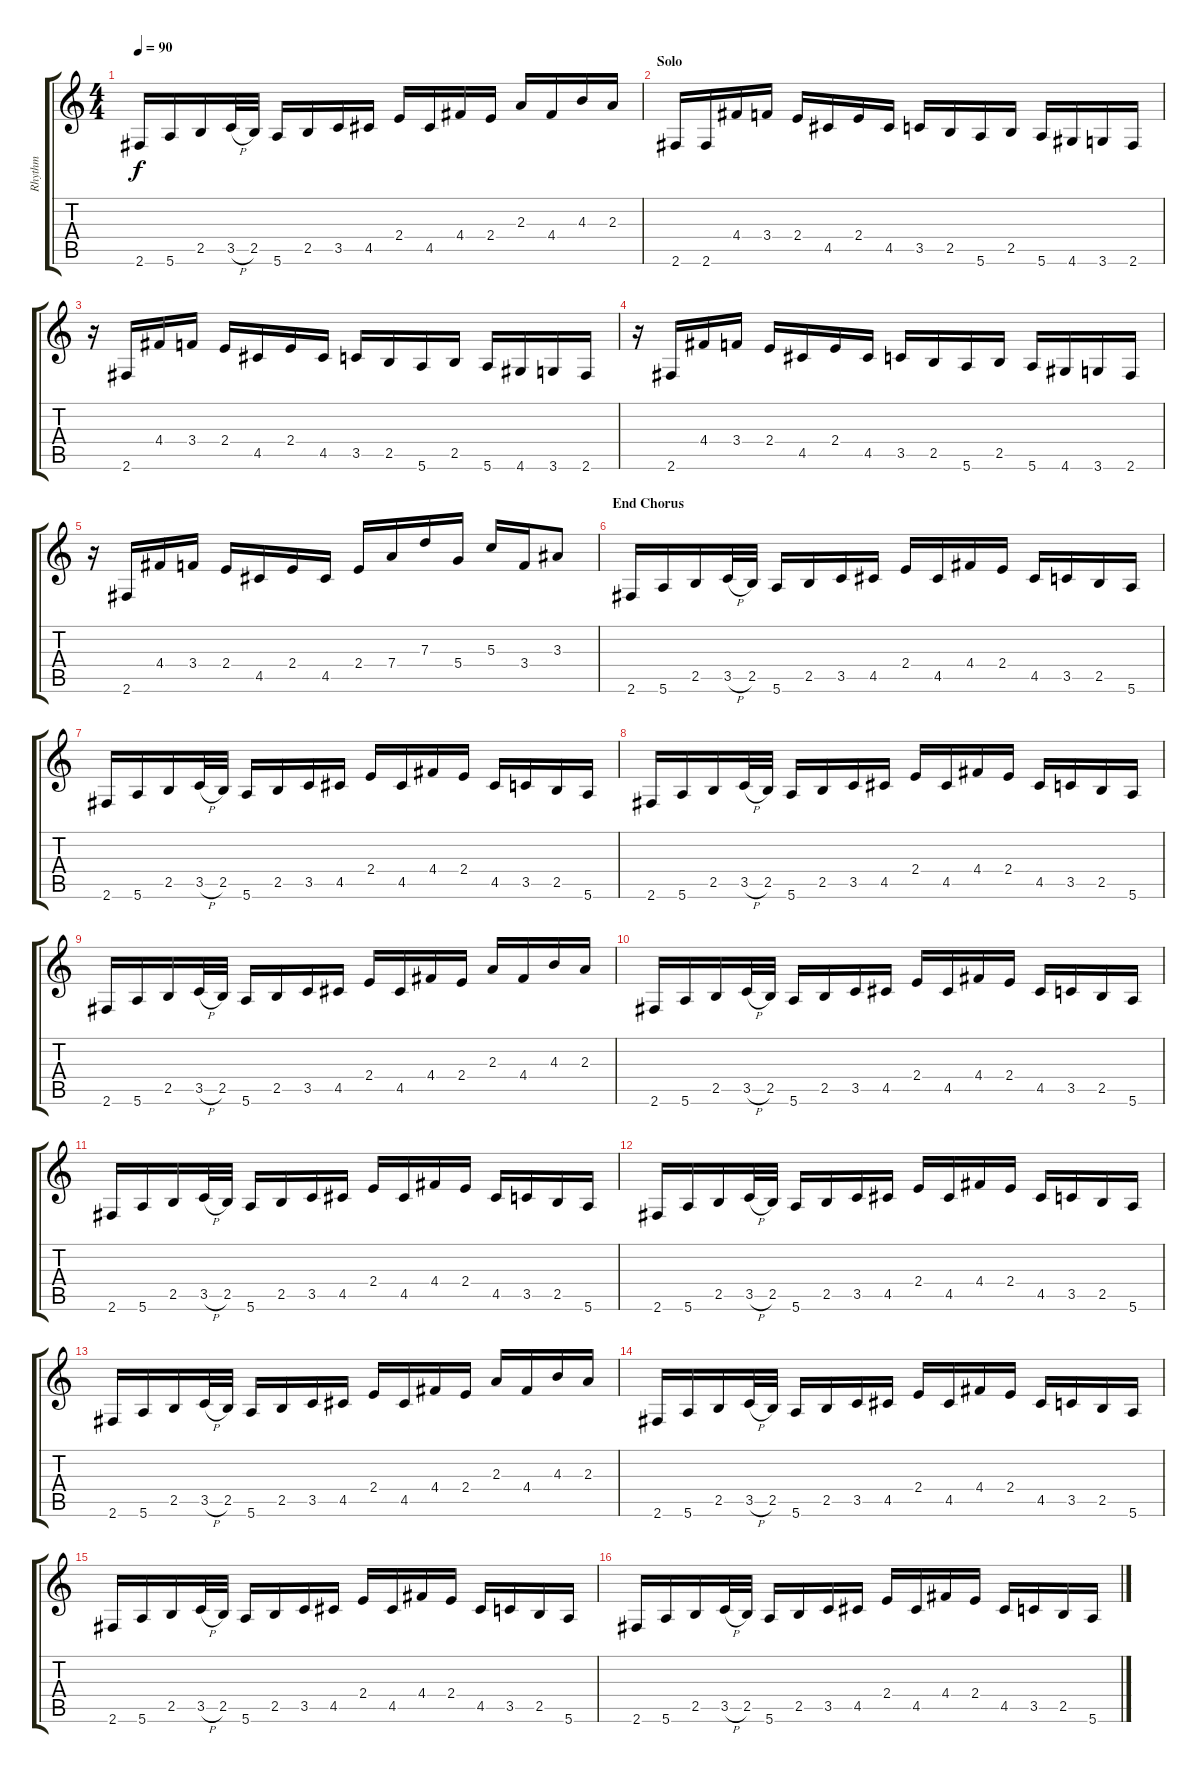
\track ("Rhythm" "Rhythm") {instrument distortionguitar}
\staff {score tabs}
\tuning (E4 B3 G3 D3 A2 E2) {hide}
\ts (4 4)
\tempo 90
\clef g2
\ks c
2.6.16{dy f} 5.6.16 2.5.16 3.5{h}.32 2.5.32 5.6.16 2.5.16 3.5.16 4.5.16 2.4.16 4.5.16 4.4.16 2.4.16 2.3.16 4.4.16 4.3.16 2.3.16 |
\section ("" "Solo")
2.6.16 2.6.16 4.4.16 3.4.16 2.4.16 4.5.16 2.4.16 4.5.16 3.5.16 2.5.16 5.6.16 2.5.16 5.6.16 4.6.16 3.6.16 2.6.16 |
r.16 2.6.16 4.4.16 3.4.16 2.4.16 4.5.16 2.4.16 4.5.16 3.5.16 2.5.16 5.6.16 2.5.16 5.6.16 4.6.16 3.6.16 2.6.16 |
r.16 2.6.16 4.4.16 3.4.16 2.4.16 4.5.16 2.4.16 4.5.16 3.5.16 2.5.16 5.6.16 2.5.16 5.6.16 4.6.16 3.6.16 2.6.16 |
r.16 2.6.16 4.4.16 3.4.16 2.4.16 4.5.16 2.4.16 4.5.16 2.4.16 7.4.16 7.3.16 5.4.16 5.3.16 3.4.16 3.3.8 |
\section ("" "End Chorus")
2.6.16 5.6.16 2.5.16 3.5{h}.32 2.5.32 5.6.16 2.5.16 3.5.16 4.5.16 2.4.16 4.5.16 4.4.16 2.4.16 4.5.16 3.5.16 2.5.16 5.6.16 |
2.6.16 5.6.16 2.5.16 3.5{h}.32 2.5.32 5.6.16 2.5.16 3.5.16 4.5.16 2.4.16 4.5.16 4.4.16 2.4.16 4.5.16 3.5.16 2.5.16 5.6.16 |
2.6.16 5.6.16 2.5.16 3.5{h}.32 2.5.32 5.6.16 2.5.16 3.5.16 4.5.16 2.4.16 4.5.16 4.4.16 2.4.16 4.5.16 3.5.16 2.5.16 5.6.16 |
2.6.16 5.6.16 2.5.16 3.5{h}.32 2.5.32 5.6.16 2.5.16 3.5.16 4.5.16 2.4.16 4.5.16 4.4.16 2.4.16 2.3.16 4.4.16 4.3.16 2.3.16 |
2.6.16 5.6.16 2.5.16 3.5{h}.32 2.5.32 5.6.16 2.5.16 3.5.16 4.5.16 2.4.16 4.5.16 4.4.16 2.4.16 4.5.16 3.5.16 2.5.16 5.6.16 |
2.6.16 5.6.16 2.5.16 3.5{h}.32 2.5.32 5.6.16 2.5.16 3.5.16 4.5.16 2.4.16 4.5.16 4.4.16 2.4.16 4.5.16 3.5.16 2.5.16 5.6.16 |
2.6.16 5.6.16 2.5.16 3.5{h}.32 2.5.32 5.6.16 2.5.16 3.5.16 4.5.16 2.4.16 4.5.16 4.4.16 2.4.16 4.5.16 3.5.16 2.5.16 5.6.16 |
2.6.16 5.6.16 2.5.16 3.5{h}.32 2.5.32 5.6.16 2.5.16 3.5.16 4.5.16 2.4.16 4.5.16 4.4.16 2.4.16 2.3.16 4.4.16 4.3.16 2.3.16 |
2.6.16 5.6.16 2.5.16 3.5{h}.32 2.5.32 5.6.16 2.5.16 3.5.16 4.5.16 2.4.16 4.5.16 4.4.16 2.4.16 4.5.16 3.5.16 2.5.16 5.6.16 |
2.6.16 5.6.16 2.5.16 3.5{h}.32 2.5.32 5.6.16 2.5.16 3.5.16 4.5.16 2.4.16 4.5.16 4.4.16 2.4.16 4.5.16 3.5.16 2.5.16 5.6.16 |
2.6.16 5.6.16 2.5.16 3.5{h}.32 2.5.32 5.6.16 2.5.16 3.5.16 4.5.16 2.4.16 4.5.16 4.4.16 2.4.16 4.5.16 3.5.16 2.5.16 5.6.16
